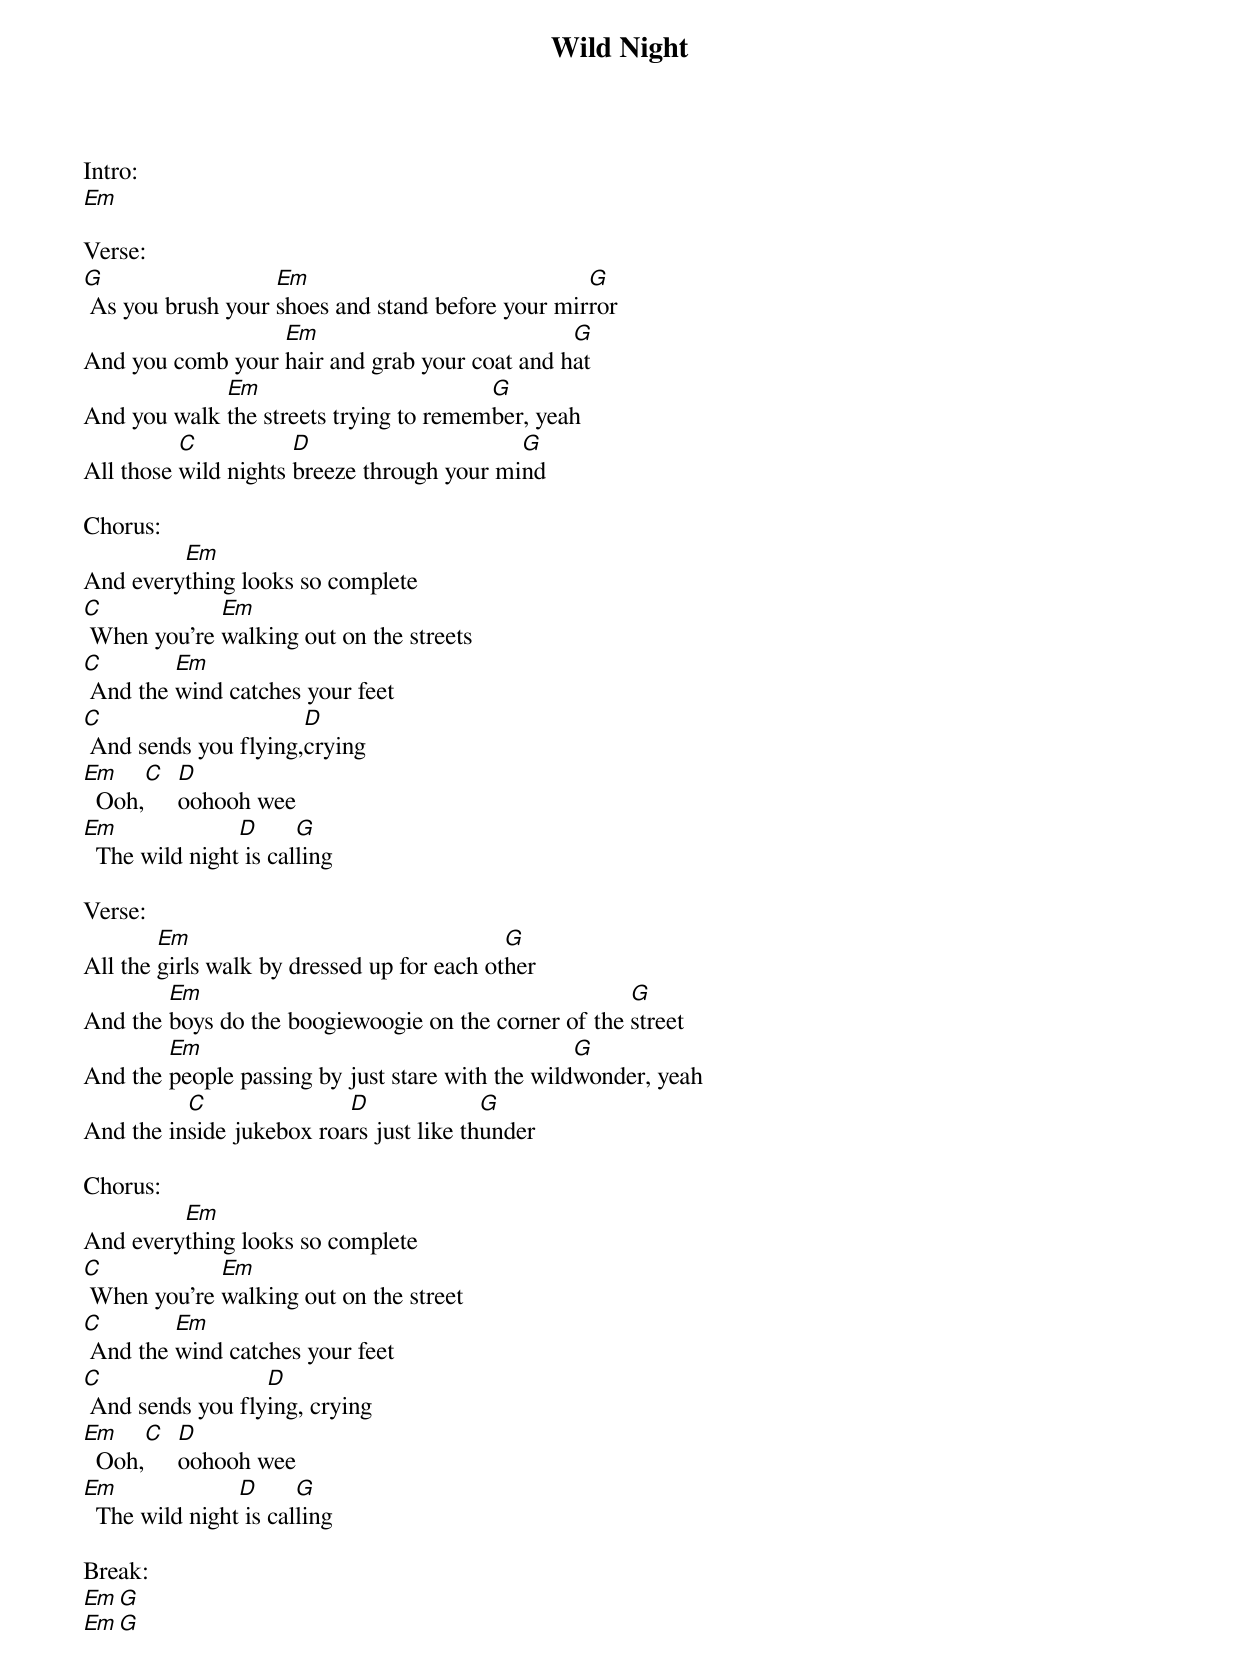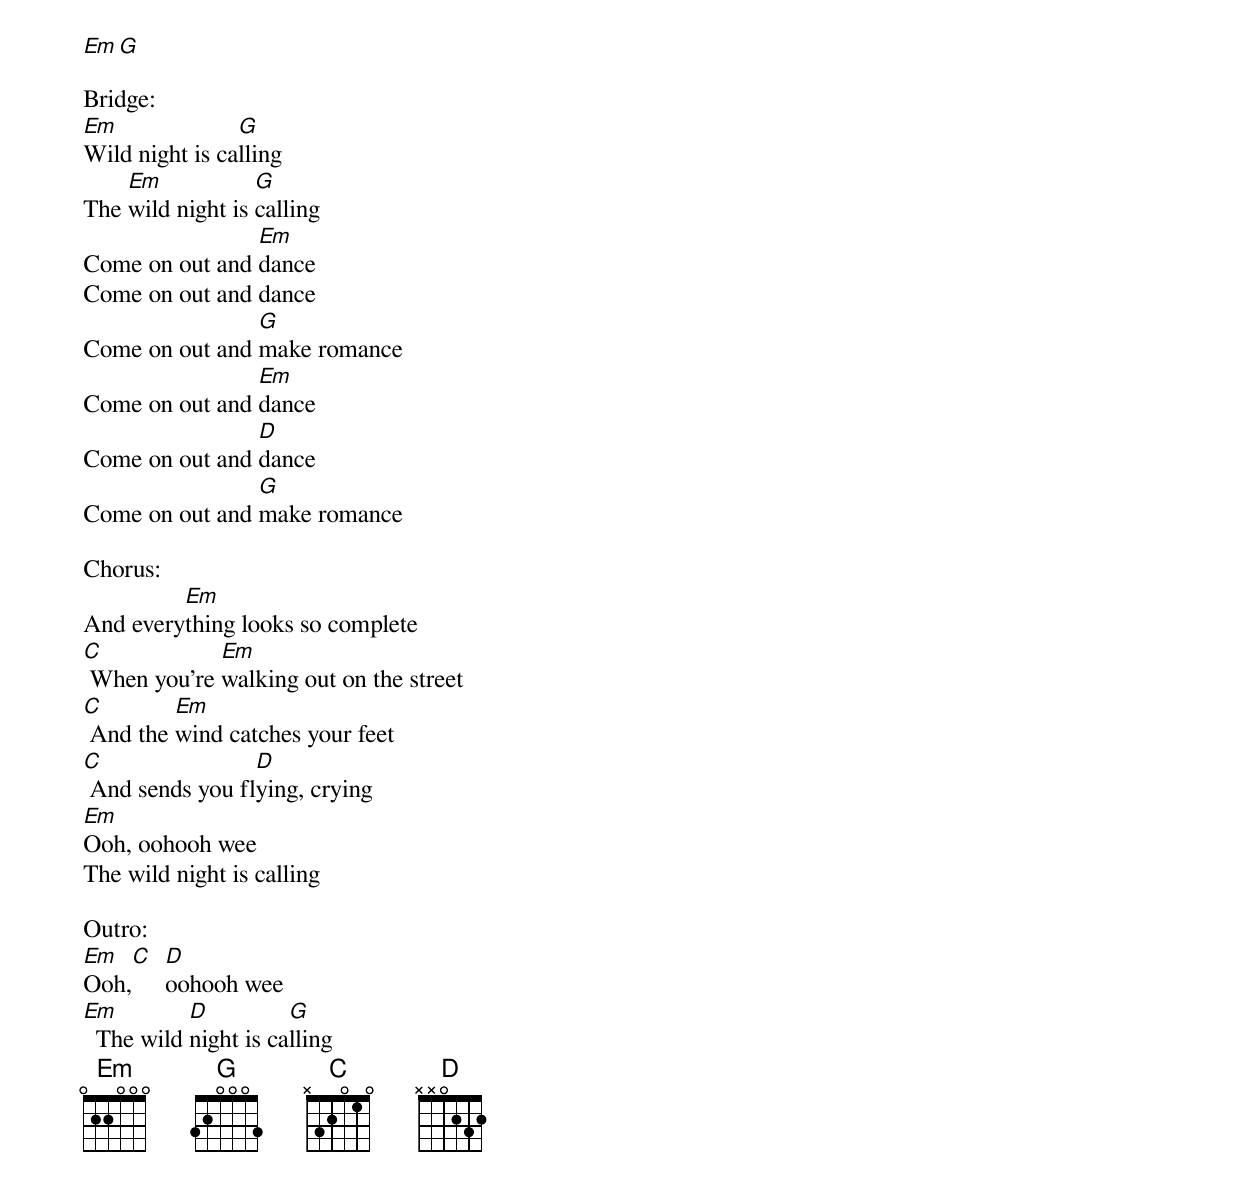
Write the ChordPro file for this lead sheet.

{title:Wild Night}
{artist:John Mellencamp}
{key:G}
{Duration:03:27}
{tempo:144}

Intro:
[Em]

Verse:
[G] As you brush your [Em]shoes and stand before your mir[G]ror
And you comb your [Em]hair and grab your coat and h[G]at
And you walk [Em]the streets trying to remem[G]ber, yeah
All those [C]wild nights [D]breeze through your mi[G]nd

Chorus:
And every[Em]thing looks so complete
[C] When you're [Em]walking out on the streets
[C] And the [Em]wind catches your feet
[C] And sends you flying,[D]crying
[Em]  Ooh,[C]  [D]oohooh wee
[Em]  The wild night[D] is cal[G]ling

Verse:
All the [Em]girls walk by dressed up for each ot[G]her
And the [Em]boys do the boogiewoogie on the corner of the [G]street
And the [Em]people passing by just stare with the wild[G]wonder, yeah
And the in[C]side jukebox roa[D]rs just like th[G]under

Chorus:
And every[Em]thing looks so complete
[C] When you're [Em]walking out on the street
[C] And the [Em]wind catches your feet
[C] And sends you fly[D]ing, crying
[Em]  Ooh,[C]  [D]oohooh wee
[Em]  The wild night[D] is cal[G]ling

Break:
[Em][G]
[Em][G]
[Em][G]

Bridge:
[Em]Wild night is ca[G]lling
The [Em]wild night is [G]calling
Come on out and [Em]dance
Come on out and dance
Come on out and [G]make romance
Come on out and [Em]dance
Come on out and [D]dance
Come on out and [G]make romance

Chorus:
And every[Em]thing looks so complete
[C] When you're [Em]walking out on the street
[C] And the [Em]wind catches your feet
[C] And sends you fl[D]ying, crying
[Em]Ooh, oohooh wee
The wild night is calling

Outro:
[Em]Ooh,[C]  [D]oohooh wee
[Em]  The wild [D]night is ca[G]lling
